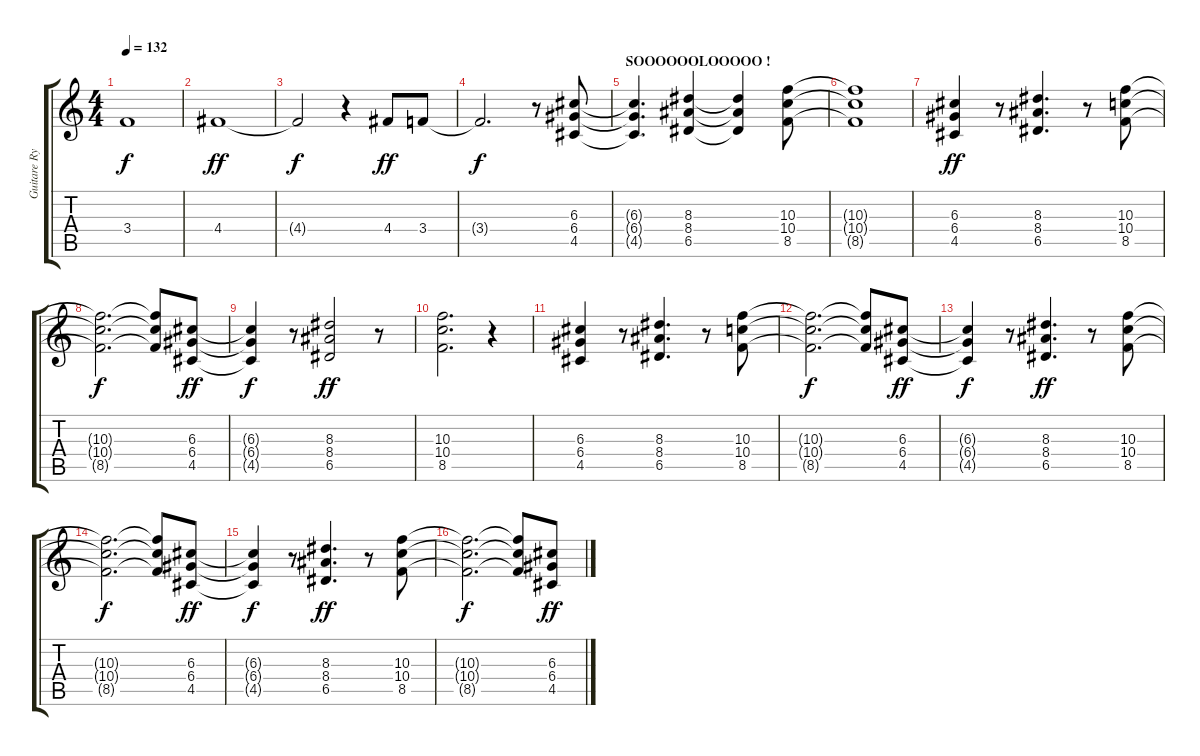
\track ("Guitare Rythme" "Guitare Ry") {instrument acousticguitarsteel}
\staff {score tabs}
\tuning (E4 B3 G3 D3 A2 E2) {hide}
\ts (4 4)
\tempo 132
\clef g2
\ks c
3.4{t}.1{dy f} |
4.4.1{dy ff} |
4.4{t}.2{dy f} r.4 4.4.8{dy ff} 3.4.8 |
3.4{t}.2{d dy f} r.8 (6.3 6.4 4.5).8 |
\section ("" "SOOOOOOLOOOOO !")
(6.3{t} 6.4{t} 4.5{t}).4{d} (8.3 8.4 6.5).4 (8.3{t} 8.4{t} 6.5{t}).4 (10.3 10.4 8.5).8 |
(10.3{t} 10.4{t} 8.5{t}).1 |
(6.3 6.4 4.5).4{dy ff} r.8 (8.3 8.4 6.5).4{d} r.8 (10.3 10.4 8.5).8 |
(10.3{t} 10.4{t} 8.5{t}).2{d dy f} (10.3{t} 10.4{t} 8.5{t}).8 (6.3 6.4 4.5).8{dy ff} |
(6.3{t} 6.4{t} 4.5{t}).4{dy f} r.8 (8.3 8.4 6.5).2{dy ff} r.8 |
(10.3 10.4 8.5).2{d} r.4 |
(6.3 6.4 4.5).4 r.8 (8.3 8.4 6.5).4{d} r.8 (10.3 10.4 8.5).8 |
(10.3{t} 10.4{t} 8.5{t}).2{d dy f} (10.3{t} 10.4{t} 8.5{t}).8 (6.3 6.4 4.5).8{dy ff} |
(6.3{t} 6.4{t} 4.5{t}).4{dy f} r.8 (8.3 8.4 6.5).4{d dy ff} r.8 (10.3 10.4 8.5).8 |
(10.3{t} 10.4{t} 8.5{t}).2{d dy f} (10.3{t} 10.4{t} 8.5{t}).8 (6.3 6.4 4.5).8{dy ff} |
(6.3{t} 6.4{t} 4.5{t}).4{dy f} r.8 (8.3 8.4 6.5).4{d dy ff} r.8 (10.3 10.4 8.5).8 |
(10.3{t} 10.4{t} 8.5{t}).2{d dy f} (10.3{t} 10.4{t} 8.5{t}).8 (6.3 6.4 4.5).8{dy ff}
